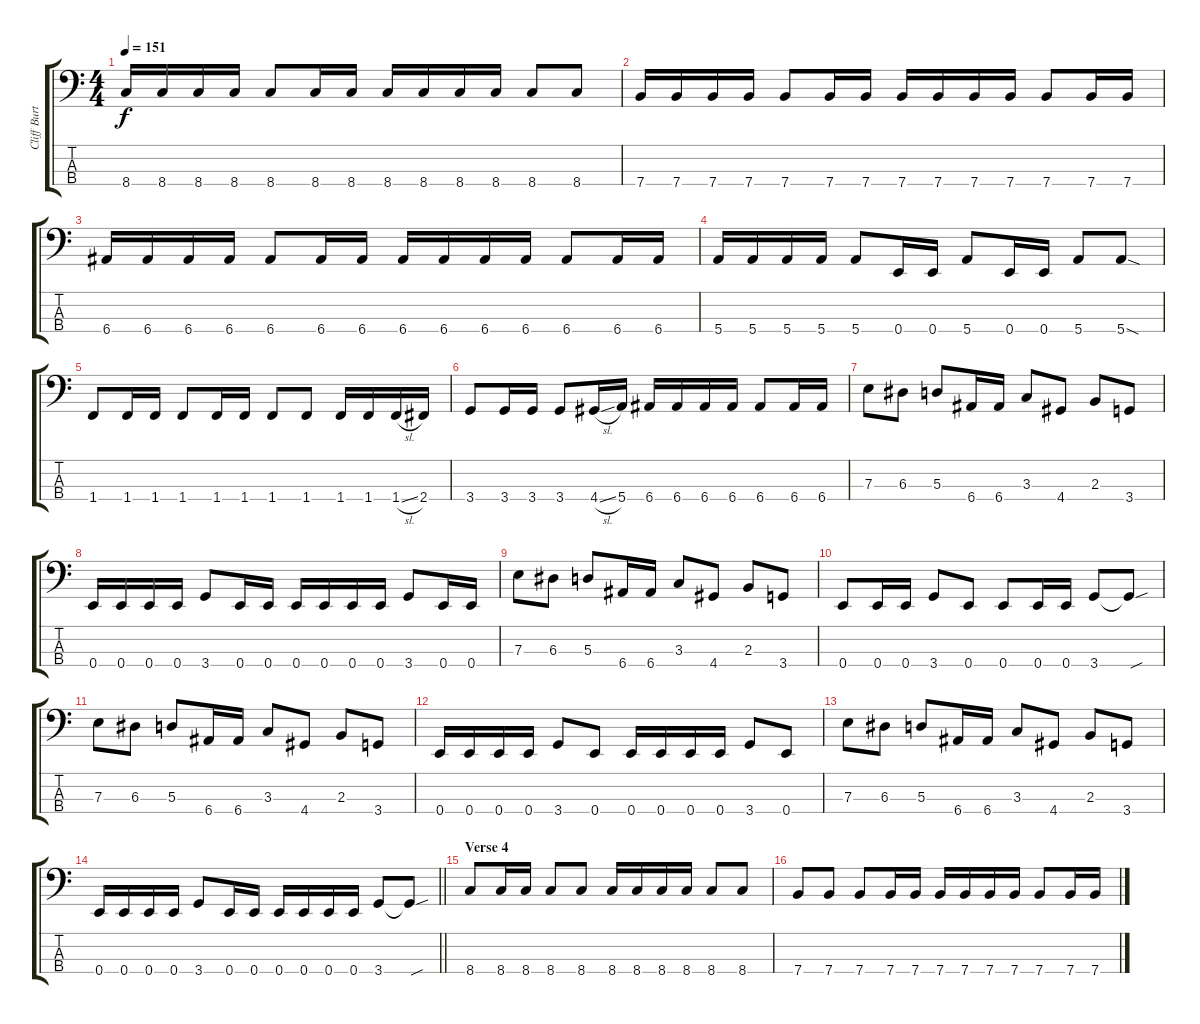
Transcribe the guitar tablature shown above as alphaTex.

\track ("Cliff Burton" "Cliff Burt") {instrument electricbassfinger}
\staff {score tabs}
\tuning (G2 D2 A1 E1) {hide}
\ts (4 4)
\tempo 151
\clef f4
\ks c
8.4.16{dy f} 8.4.16 8.4.16 8.4.16 8.4.8 8.4.16 8.4.16 8.4.16 8.4.16 8.4.16 8.4.16 8.4.8 8.4.8 |
7.4.16 7.4.16 7.4.16 7.4.16 7.4.8 7.4.16 7.4.16 7.4.16 7.4.16 7.4.16 7.4.16 7.4.8 7.4.16 7.4.16 |
6.4.16 6.4.16 6.4.16 6.4.16 6.4.8 6.4.16 6.4.16 6.4.16 6.4.16 6.4.16 6.4.16 6.4.8 6.4.16 6.4.16 |
5.4.16 5.4.16 5.4.16 5.4.16 5.4.8 0.4.16 0.4.16 5.4.8 0.4.16 0.4.16 5.4.8 5.4{sod}.8 |
1.4.8 1.4.16 1.4.16 1.4.8 1.4.16 1.4.16 1.4.8 1.4.8 1.4.16 1.4.16 1.4{sl}.16 2.4.16 |
3.4.8 3.4.16 3.4.16 3.4.8 4.4{sl}.16 5.4.16 6.4.16 6.4.16 6.4.16 6.4.16 6.4.8 6.4.16 6.4.16 |
7.3.8 6.3.8 5.3.8 6.4.16 6.4.16 3.3.8 4.4.8 2.3.8 3.4.8 |
0.4.16 0.4.16 0.4.16 0.4.16 3.4.8 0.4.16 0.4.16 0.4.16 0.4.16 0.4.16 0.4.16 3.4.8 0.4.16 0.4.16 |
7.3.8 6.3.8 5.3.8 6.4.16 6.4.16 3.3.8 4.4.8 2.3.8 3.4.8 |
0.4.8 0.4.16 0.4.16 3.4.8 0.4.8 0.4.8 0.4.16 0.4.16 3.4.8 3.4{sou t}.8 |
7.3.8 6.3.8 5.3.8 6.4.16 6.4.16 3.3.8 4.4.8 2.3.8 3.4.8 |
0.4.16 0.4.16 0.4.16 0.4.16 3.4.8 0.4.8 0.4.16 0.4.16 0.4.16 0.4.16 3.4.8 0.4.8 |
7.3.8 6.3.8 5.3.8 6.4.16 6.4.16 3.3.8 4.4.8 2.3.8 3.4.8 |
\barLineRight lightlight
0.4.16 0.4.16 0.4.16 0.4.16 3.4.8 0.4.16 0.4.16 0.4.16 0.4.16 0.4.16 0.4.16 3.4.8 3.4{sou t}.8 |
\section ("" "Verse 4")
8.4.8 8.4.16 8.4.16 8.4.8 8.4.8 8.4.16 8.4.16 8.4.16 8.4.16 8.4.8 8.4.8 |
7.4.8 7.4.8 7.4.8 7.4.16 7.4.16 7.4.16 7.4.16 7.4.16 7.4.16 7.4.8 7.4.16 7.4.16
